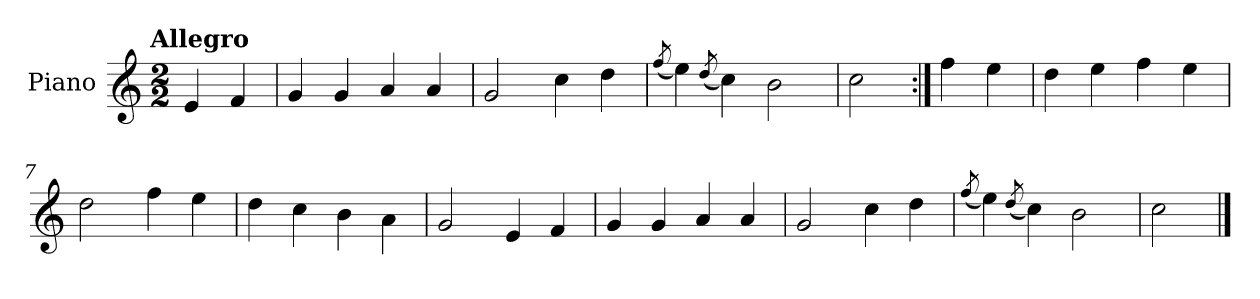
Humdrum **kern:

**kern
*part1
*staff1
*I"Piano
*I'Pno.
*clefG2
*k[]
!!LO:TX:omd:t=Allegro
*M2/2
*MM144
=
4e/
4f/
=1
4g/
4g/
4a/
4a/
=2
2g/
4cc\
4dd\
=3
(<8qff/
4ee\)
(<8qdd/
4cc\)
2b\
=4
2cc\
=5:|!
4ff\
4ee\
=6
4dd\
4ee\
4ff\
4ee\
!!LO:LB:g=z
=7
2dd\
4ff\
4ee\
=8
4dd\
4cc\
4b\
4a\
=9
2g/
4e/
4f/
=10
4g/
4g/
4a/
4a/
=11
2g/
4cc\
4dd\
=12
(<8qff/
4ee\)
(<8qdd/
4cc\)
2b\
=13
2cc\
==
*-
